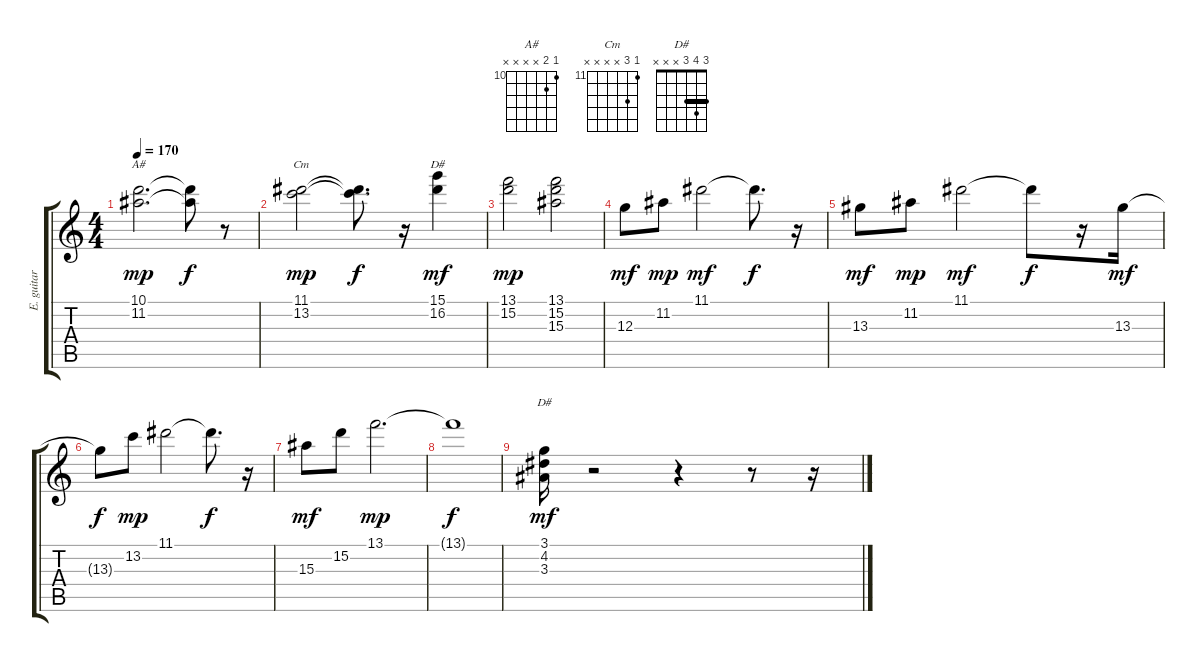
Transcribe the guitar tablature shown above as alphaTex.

\track ("E. guitar" "E. guitar") {instrument distortionguitar}
\staff {score tabs}
\tuning (E4 B3 G3 D3 A2 E2) {hide}
\chord ("A#" 10 11 x x x x) {firstfret 10}
\chord ("Cm" 11 13 x x x x) {firstfret 11}
\chord ("D#" 15 16 x x x x) {firstfret 15}
\chord ("D#" 3 4 3 x x x) {barre 3}
\ts (4 4)
\tempo 170
\clef g2
\ks c
(10.1 11.2).2{d ch "A#" dy mp} (10.1{t} 11.2{t}).8{dy f} r.8 |
(11.1 13.2).2{ch "Cm" dy mp} (11.1{t} 13.2{t}).8{d dy f} r.16 (15.1 16.2).4{ch "D#" dy mf} |
(13.1 15.2).2{dy mp} (13.1 15.2 15.3).2 |
12.3.8{dy mf} 11.2.8{dy mp} 11.1.2{dy mf} 11.1{t}.8{d dy f} r.16 |
13.3.8{dy mf} 11.2.8{dy mp} 11.1.2{dy mf} 11.1{t}.8{dy f} r.16 13.3.16{dy mf} |
13.3{t}.8{dy f} 13.2.8{dy mp} 11.1.2 11.1{t}.8{d dy f} r.16 |
15.3.8{dy mf} 15.2.8 13.1.2{d dy mp} |
13.1{t}.1{dy f} |
(3.1 4.2 3.3).16{ch "D#" dy mf} r.2 r.4 r.8 r.16
